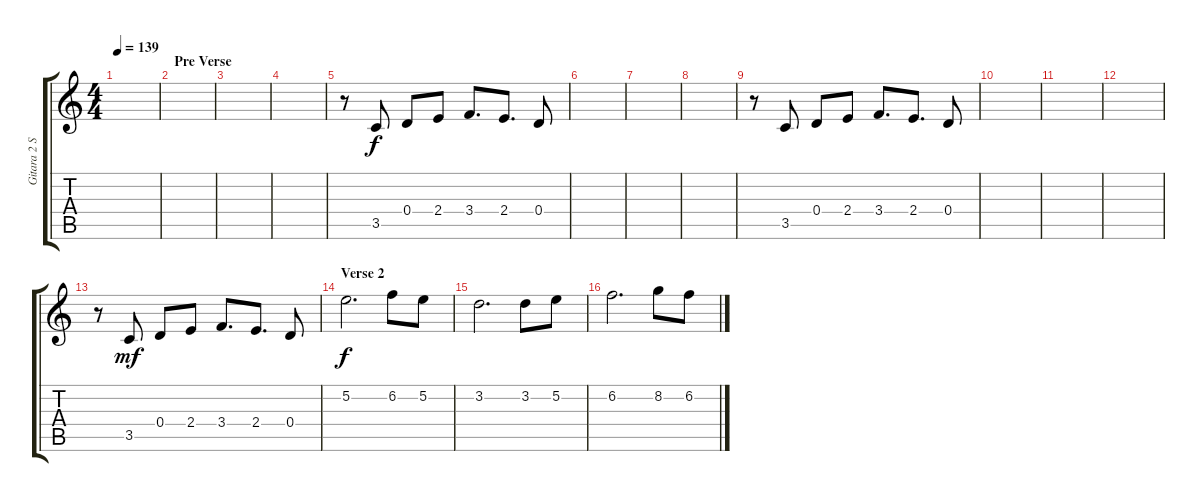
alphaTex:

\track ("Gitara 2 Solo" "Gitara 2 S") {instrument overdrivenguitar}
\staff {score tabs}
\tuning (E4 B3 G3 D3 A2 E2) {hide}
\ts (4 4)
\tempo 139
\clef g2
\ks c
|
\section ("" "Pre Verse")
|
|
|
r.8 3.5.8{dy f} 0.4.8 2.4.8 3.4.8{d} 2.4.8{d} 0.4.8 |
|
|
|
r.8 3.5.8 0.4.8 2.4.8 3.4.8{d} 2.4.8{d} 0.4.8 |
|
|
|
r.8 3.5.8{dy mf} 0.4.8 2.4.8 3.4.8{d} 2.4.8{d} 0.4.8 |
\section ("" "Verse 2")
5.2.2{d dy f} 6.2.8 5.2.8 |
3.2.2{d} 3.2.8 5.2.8 |
6.2.2{d} 8.2.8 6.2.8
